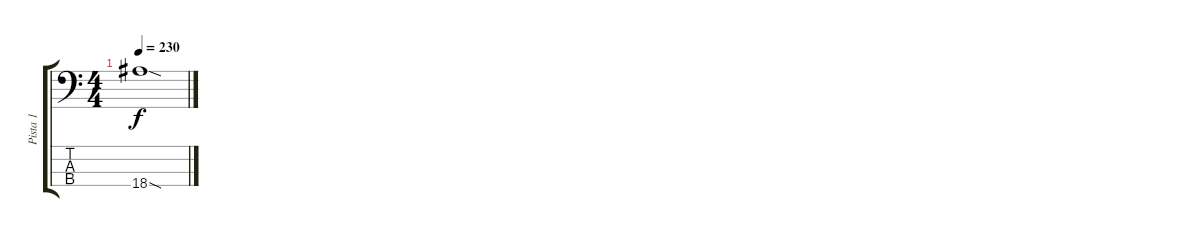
\track ("Pista 1" "Pista 1") {instrument slapbass1}
\staff {score tabs}
\tuning (G2 D2 A1 E1) {hide}
\ts (4 4)
\tempo 230
\clef f4
\ks c
18.4{sod}.1{dy f}
